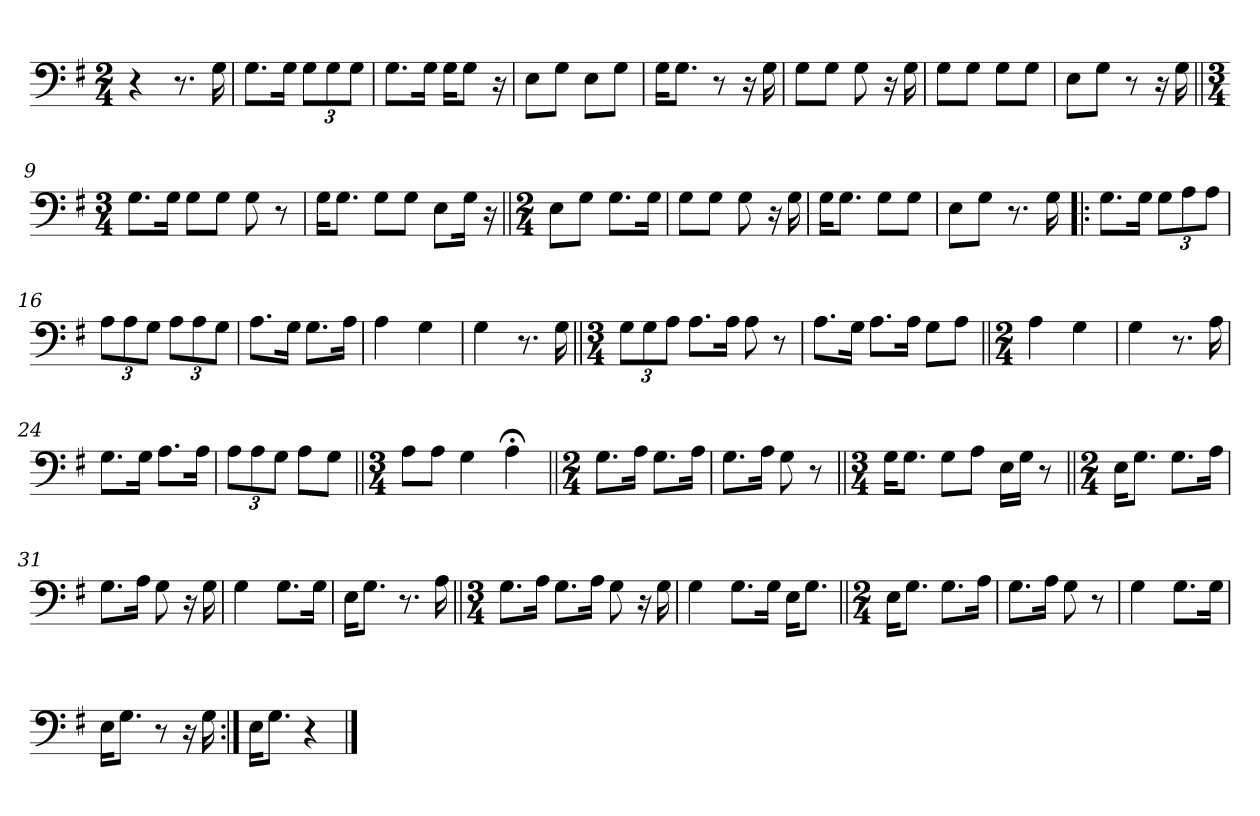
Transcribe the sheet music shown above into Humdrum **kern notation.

**kern
*part1
*staff1
*clefF4
*k[f#]
*M2/4
=1
4r
8.r
16G\
=2
8.G\L
16G\Jk
12G\L
12G\
12G\J
=3
8.G\L
16G\Jk
16G\KL
8G\J
16r
=4
8E\L
8G\J
8E\L
8G\J
=5
16G\KL
8.G\J
8r
16r
16G\
=6
8G\L
8G\J
8G\
16r
16G\
=7
8G\L
8G\J
8G\L
8G\J
=8
8E\L
8G\J
8r
16r
16G\
=9||
*M3/4
8.G\L
16G\Jk
8G\L
8G\J
8G\
8r
=10
16G\KL
8.G\J
8G\L
8G\J
8E\L
16G\Jk
16r
=11||
*M2/4
8E\L
8G\J
8.G\L
16G\Jk
=12
8G\L
8G\J
8G\
16r
16G\
=13
16G\KL
8.G\J
8G\L
8G\J
=14
8E\L
8G\J
8.r
16G\
=15!|:
8.G\L
16G\Jk
12G\L
12A\
12A\J
=16
12A\L
12A\
12G\J
12A\L
12A\
12G\J
=17
8.A\L
16G\Jk
8.G\L
16A\Jk
=18
4A\
4G\
=19
4G\
8.r
16G\
=20||
*M3/4
12G\L
12G\
12A\J
8.A\L
16A\Jk
8A\
8r
=21
8.A\L
16G\Jk
8.A\L
16A\Jk
8G\L
8A\J
=22||
*M2/4
4A\
4G\
=23
4G\
8.r
16A\
=24
8.G\L
16G\Jk
8.A\L
16A\Jk
=25
12A\L
12A\
12G\J
8A\L
8G\J
=26||
*M3/4
8A\L
8A\J
4G\
4A;<\
=27||
*M2/4
8.G\L
16A\Jk
8.G\L
16A\Jk
=28
8.G\L
16A\Jk
8G\
8r
=29||
*M3/4
16G\KL
8.G\J
8G\L
8A\J
16E\LL
16G\JJ
8r
=30||
*M2/4
16E\KL
8.G\J
8.G\L
16A\Jk
=31
8.G\L
16A\Jk
8G\
16r
16G\
=32
4G\
8.G\L
16G\Jk
=33
16E\KL
8.G\J
8.r
16A\
=34||
*M3/4
8.G\L
16A\Jk
8.G\L
16A\Jk
8G\
16r
16G\
=35
4G\
8.G\L
16G\Jk
16E\KL
8.G\J
=36||
*M2/4
16E\KL
8.G\J
8.G\L
16A\Jk
=37
8.G\L
16A\Jk
8G\
8r
=38
4G\
8.G\L
16G\Jk
=
16E\KL
8.G\J
8r
16r
16G\
=40:|!
16E\KL
8.G\J
4r
==
*-
